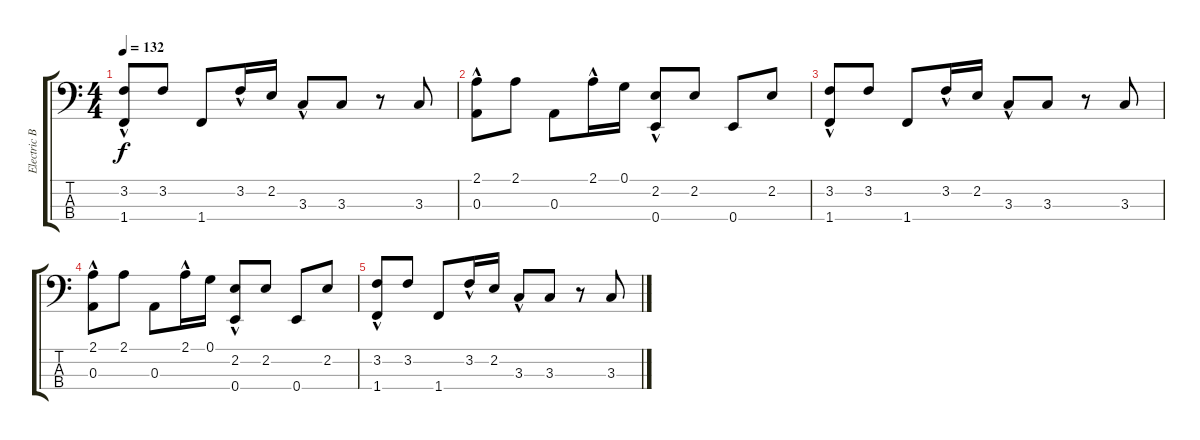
\track ("Electric Bass" "Electric B") {instrument synthbass1}
\staff {score tabs}
\tuning (G2 D2 A1 E1) {hide}
\ts (4 4)
\tempo 132
\clef f4
\ks c
(3.2{hac} 1.4).8{dy f volume 12} 3.2.8{volume 11} 1.4.8{volume 11} 3.2{hac}.16{volume 11} 2.2.16{volume 10} 3.3{hac}.8{volume 10} 3.3.8{volume 10} r.8{volume 10} 3.3.8{volume 10} |
(2.1{hac} 0.3).8{volume 9} 2.1.8{volume 9} 0.3.8{volume 9} 2.1{hac}.16{volume 8} 0.1.16{volume 8} (2.2{hac} 0.4).8{volume 8} 2.2.8{volume 8} 0.4.8{volume 8} 2.2.8{volume 7} |
(3.2{hac} 1.4).8{volume 7} 3.2.8{volume 7} 1.4.8{volume 6} 3.2{hac}.16{volume 6} 2.2.16{volume 6} 3.3{hac}.8{volume 6} 3.3.8{volume 6} r.8{volume 5} 3.3.8{volume 5} |
(2.1{hac} 0.3).8{volume 5} 2.1.8{volume 4} 0.3.8{volume 4} 2.1{hac}.16{volume 4} 0.1.16{volume 4} (2.2{hac} 0.4).8{volume 4} 2.2.8{volume 3} 0.4.8{volume 3} 2.2.8{volume 3} |
(3.2{hac} 1.4).8{volume 2} 3.2.8{volume 2} 1.4.8{volume 2} 3.2{hac}.16{volume 2} 2.2.16{volume 1} 3.3{hac}.8{volume 1} 3.3.8{volume 1} r.8{volume 1} 3.3.8{volume 0}
